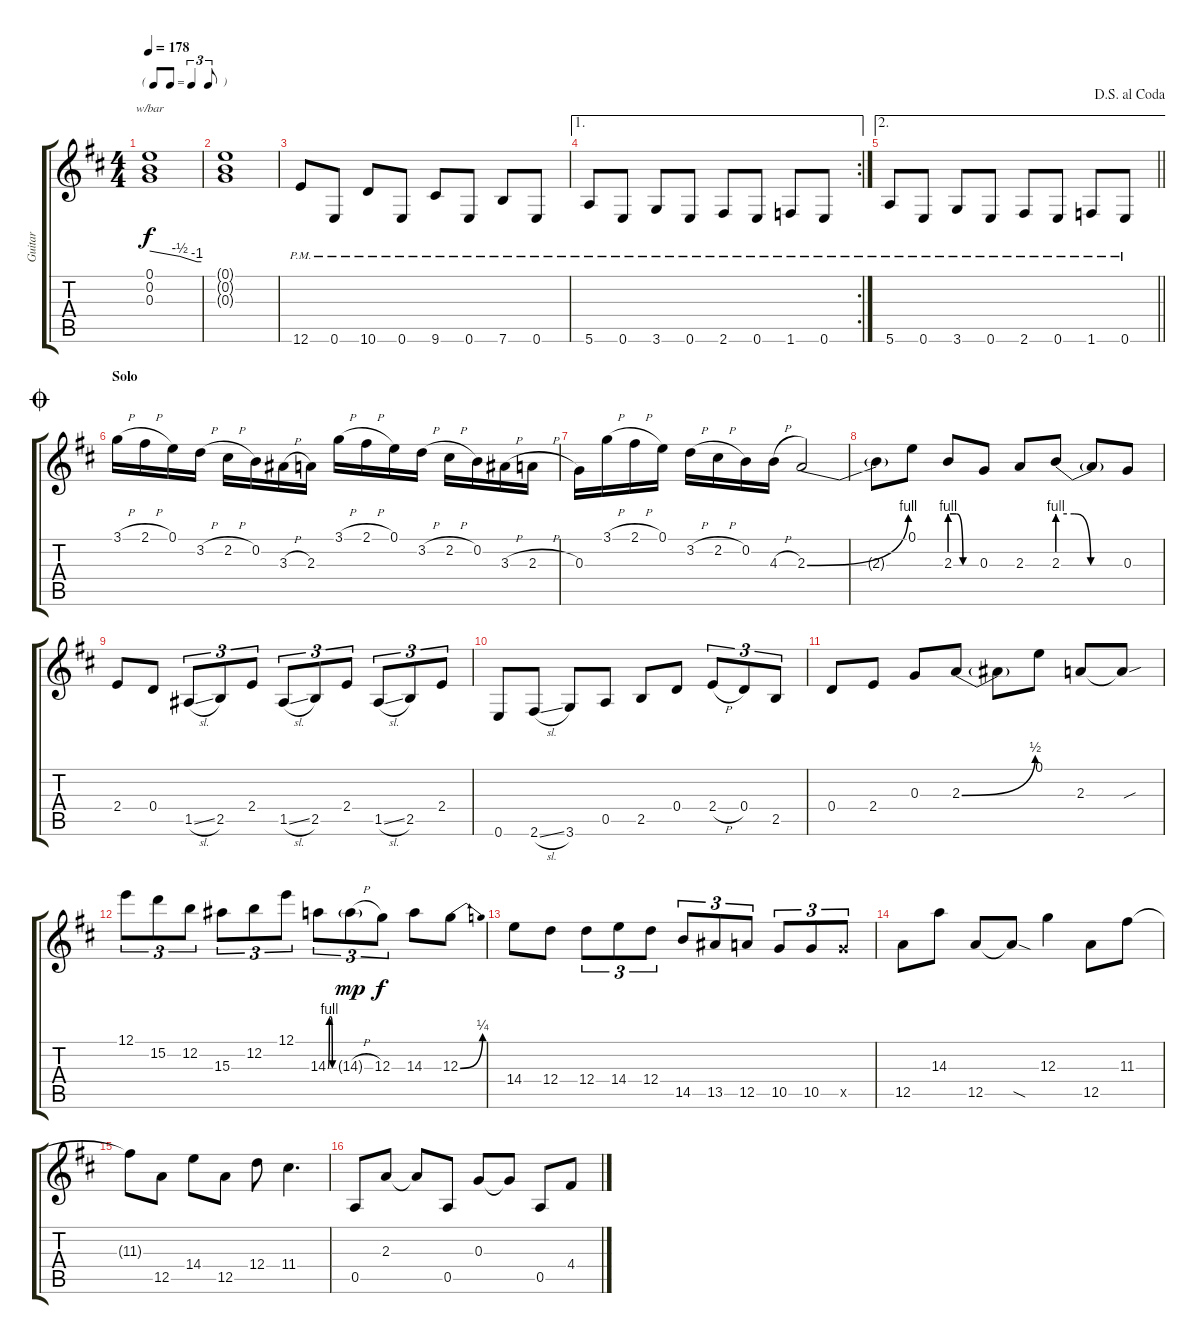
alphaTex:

\track ("Guitar" "Guitar") {instrument electricguitarjazz}
\staff {score tabs}
\tuning (E4 B3 G3 D3 A2 E2) {hide}
\ts (4 4)
\tf triplet8th
\tempo 178
\clef g2
\ks d
(0.1{t} 0.2{t} 0.3{t}).1{tbe (custom default 0 0 35 -2 55 -4 60 -4) dy f} |
(0.1{t} 0.2{t} 0.3{t}).1 |
12.6{pm}.8 0.6{pm}.8 10.6{pm}.8 0.6{pm}.8 9.6{pm}.8 0.6{pm}.8 7.6{pm}.8 0.6{pm}.8 |
\ae 1
\rc 2
5.6{pm}.8 0.6{pm}.8 3.6{pm}.8 0.6{pm}.8 2.6{pm}.8 0.6{pm}.8 1.6{pm}.8 0.6{pm}.8 |
\ae 2
\jump dalsegnoalcoda
\barLineRight lightlight
5.6{pm}.8 0.6{pm}.8 3.6{pm}.8 0.6{pm}.8 2.6{pm}.8 0.6{pm}.8 1.6{pm}.8 0.6{pm}.8 |
\section ("" "Solo")
\jump coda
3.1{h}.16 2.1{h}.16 0.1.16 3.2{h}.16 2.2{h}.16 0.2.16 3.3{h}.16 2.3.16 3.1{h}.16 2.1{h}.16 0.1.16 3.2{h}.16 2.2{h}.16 0.2.16 3.3{h}.16 2.3{h}.16 |
0.3.16 3.1{h}.16 2.1{h}.16 0.1.16 3.2{h}.16 2.2{h}.16 0.2.16 4.3{h}.16 2.3{be (bend 0 0 60 4)}.2 |
2.3{t}.8 0.1.8 2.3{be (custom 0 4 15 4 30 0 60 0)}.8 0.3.8 2.3.8 2.3{be (custom 0 4 15 4 30 0 60 0)}.8 2.3{t}.8 0.3.8 |
2.4.8 0.4.8 1.5{sl}.8{tu (3 2)} 2.5.8{tu (3 2)} 2.4.8{tu (3 2)} 1.5{sl}.8{tu (3 2)} 2.5.8{tu (3 2)} 2.4.8{tu (3 2)} 1.5{sl}.8{tu (3 2)} 2.5.8{tu (3 2)} 2.4.8{tu (3 2)} |
0.6.8 2.6{sl}.8 3.6.8 0.5.8 2.5.8 0.4.8 2.4{h}.8{tu (3 2)} 0.4.8{tu (3 2)} 2.5.8{tu (3 2)} |
0.4.8 2.4.8 0.3.8 2.3{be (bend 0 0 60 2)}.8 2.3{t}.8 0.1.8 2.3.8 2.3{sou t}.8 |
12.1.8{tu (3 2)} 15.2.8{tu (3 2)} 12.2.8{tu (3 2)} 15.3.8{tu (3 2)} 12.2.8{tu (3 2)} 12.1.8{tu (3 2)} 14.3{be (custom 0 0 15 4 35 4 45 0 60 0)}.8{tu (3 2)} 14.3{h g}.8{tu (3 2) dy mp} 12.3.8{tu (3 2) dy f} 14.3.8 12.3{be (bend 0 0 60 1)}.8 |
14.4.8 12.4.8 12.4.8{tu (3 2)} 14.4.8{tu (3 2)} 12.4.8{tu (3 2)} 14.5.8{tu (3 2)} 13.5.8{tu (3 2)} 12.5.8{tu (3 2)} 10.5.8{tu (3 2)} 10.5.8{tu (3 2)} 10.5{x}.8{tu (3 2)} |
12.5.8 14.3.8 12.5.8 12.5{sod t}.8 12.3.4 12.5.8 11.3.8 |
11.3{t}.8 12.5.8 14.4.8 12.5.8 12.4.8 11.4.4{d} |
0.5.8 2.3.8 2.3{t}.8 0.5.8 0.3.8 0.3{t}.8 0.5.8 4.4.8
